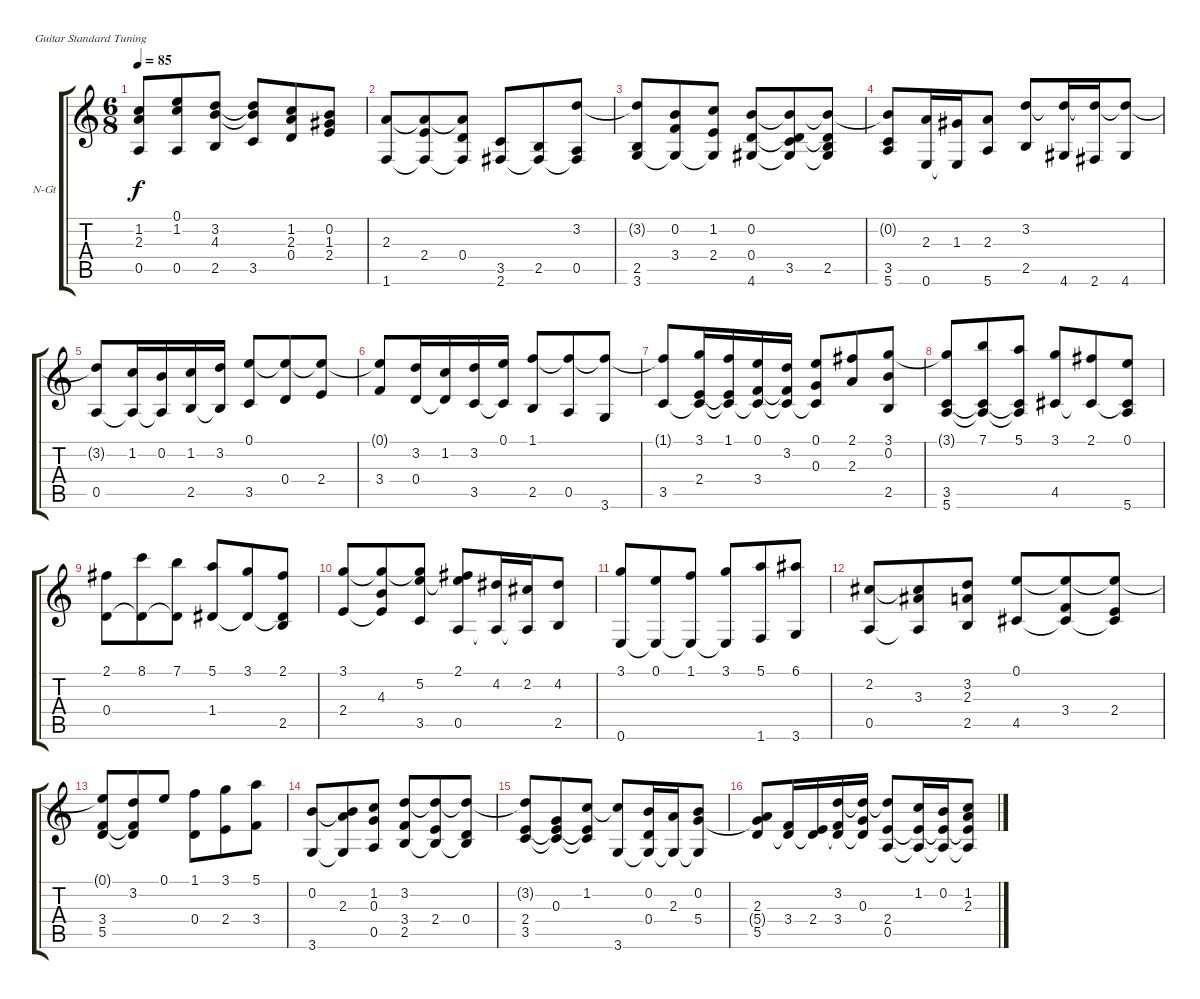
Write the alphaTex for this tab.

\bracketExtendMode groupsimilarinstruments
\firstSystemTrackNameOrientation horizontal
\otherSystemsTrackNameOrientation horizontal
\track ("Track 1" "N-Gt") {instrument acousticguitarnylon}
\staff {score tabs}
\tuning (E4 B3 G3 D3 A2 E2)
\ts (6 8)
\tempo 85
\clef g2
\ks c
(1.2 2.3 0.5).8{dy f} (0.1 1.2 0.5).8 (3.2 4.3 2.5).8 (3.2{t} 4.3{t} 3.5).8 (1.2 2.3 0.4).8 (0.2 1.3 2.4).8 |
(2.3 1.6).8 (2.4 2.3{t} 1.6{t}).8 (2.3{t} 0.4 1.6{t}).8 (3.5 2.6).8 (2.5 2.6{t}).8 (3.2 0.5 2.6{t}).8 |
(3.2{t} 2.5 3.6).8 (0.2 3.4 3.6{t}).8 (1.2 2.4 3.6{t}).8 (0.2 0.4 4.6).8 (3.5 0.4{t} 4.6{t} 0.2{t}).8 (0.4{t} 2.5 4.6{t} 0.2{t}).8 |
(0.2{t} 3.5 5.6).8 (2.3 0.6).16 (1.3 0.6{t}).16 (2.3 5.6).8 (3.2 2.5).8 (4.6 3.2{t}).16 (2.6 3.2{t}).16 (4.6 3.2{t}).8 |
(3.2{t} 0.5).8 (1.2 0.5{t}).16 (0.2 0.5{t}).16 (1.2 2.5).16 (3.2 2.5{t}).16 (0.1 3.5).8 (0.4 0.1{t}).8 (2.4 0.1{t}).8 |
(0.1{t} 3.4).8 (3.2 0.4).16 (1.2 0.4{t}).16 (3.2 3.5).16 (0.1 3.5{t}).16 (1.1 2.5).8 (0.5 1.1{t}).8 (3.6 1.1{t}).8 |
(1.1{t} 3.5).8 (3.1 2.4 3.5{t}).16 (1.1 2.4{t} 3.5{t}).16 (0.1 3.4 3.5{t}).16 (3.2 3.4{t} 3.5{t}).16 (0.1 0.3 3.5{t}).8 (2.1 2.3).8 (3.1 0.2 2.5).8 |
(3.1{t} 3.5 5.6).8 (7.1 3.5{t} 5.6{t}).8 (5.1 3.5{t} 5.6{t}).8 (3.1 4.5).8 (2.1 4.5{t}).8 (0.1 4.5{t} 5.6).8 |
(2.1 0.4).8 (8.1 0.4{t}).8 (7.1 0.4{t}).8 (5.1 1.4).8 (3.1 1.4{t}).8 (2.1 1.4{t} 2.5).8 |
(3.1 2.4).8 (4.3 2.4{t} 3.1{t}).8 (3.1{t} 5.2 3.5).8 (2.1 5.2{t} 0.5).8 (4.2 0.5{t}).16 (2.2 0.5{t}).16 (4.2 2.5).8 |
(3.1 0.6).8 (0.1 0.6{t}).8 (1.1 0.6{t}).8 (3.1 0.6{t}).8 (5.1 1.6).8 (6.1 3.6).8 |
(2.2 0.5).8 (2.2{t} 3.3 0.5{t}).8 (3.2 2.3 2.5).8 (0.1 4.5).8 (3.4 4.5{t} 0.1{t}).8 (2.4 4.5{t} 0.1{t}).8 |
(0.1{t} 3.4 5.5).8 (3.2 3.4{t} 5.5{t}).8 0.1.8 (1.1 0.4).8 (3.1 2.4).8 (5.1 3.4).8 |
(0.2 3.6).8 (0.2{t} 2.3 3.6{t}).8 (1.2 0.3 0.5).8 (3.2 3.4 2.5).8 (2.4 2.5{t} 3.2{t}).8 (0.4 2.5{t} 3.2{t}).8 |
(3.2{t} 2.4 3.5).8 (0.3 2.4{t} 3.5{t}).8 (1.2 2.4{t} 3.5{t}).8 (1.2{t} 3.6).8 (0.2 0.4 3.6{t}).16 (2.3 3.6{t}).16 (0.2 5.4 3.6{t}).8 |
(2.3 5.4{t} 5.5).8 (3.4 5.5{t}).16 (2.4 5.5{t}).16 (3.2 3.4 5.5{t}).16 (0.3 5.5{t} 3.2{t}).16 (3.2{t} 2.4 0.5).8 (1.2 2.4{t} 0.5{t}).16 (0.2 2.4{t} 0.5{t}).16 (1.2 2.3 2.4{t} 0.5{t}).8
